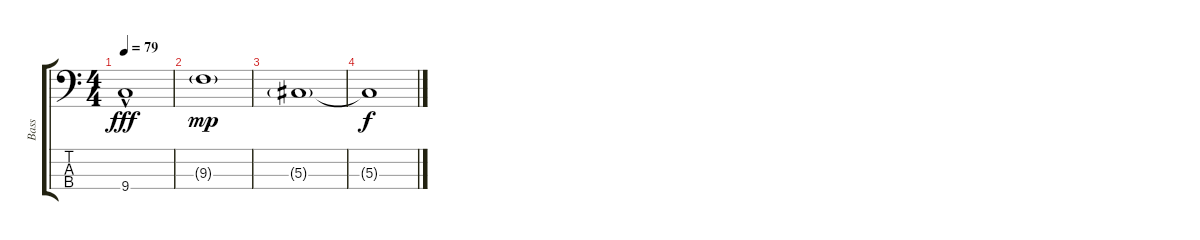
\track ("Bass" "Bass") {instrument electricbassfinger}
\staff {score tabs}
\tuning (Gb2 Db2 Ab1 Eb1) {hide}
\ts (4 4)
\tempo 79
\clef f4
\ks c
9.4{hac}.1{dy fff} |
9.3{g}.1{dy mp} |
5.3{g}.1 |
5.3{t}.1{dy f}
